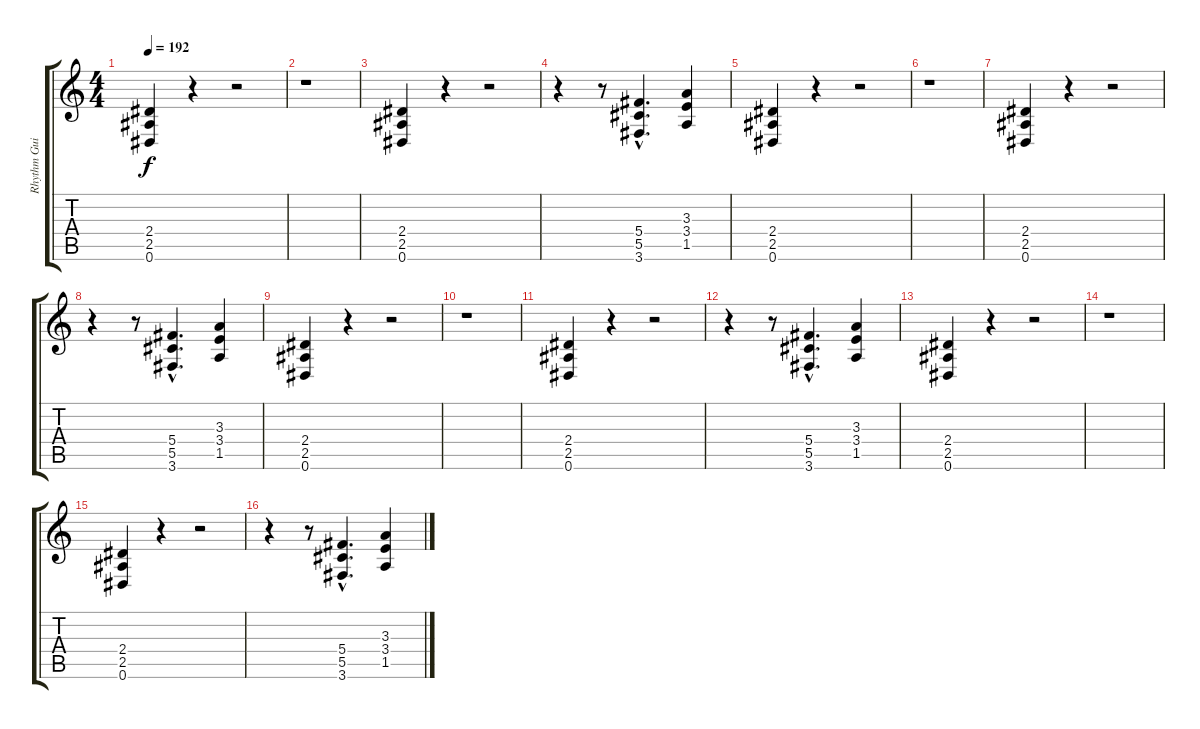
\track ("Rhythm Guitar" "Rhythm Gui") {instrument overdrivenguitar}
\staff {score tabs}
\tuning (Eb4 Bb3 Gb3 Db3 Ab2 Eb2) {hide}
\ts (4 4)
\tempo 192
\clef g2
\ks c
(2.4 2.5 0.6).4{dy f instrument overdrivenguitar} r.4 r.2 |
r.1 |
(2.4 2.5 0.6).4 r.4 r.2 |
r.4 r.8 (5.4{hac} 5.5{hac} 3.6{hac}).4{d} (3.3 3.4 1.5).4 |
(2.4 2.5 0.6).4 r.4 r.2 |
r.1 |
(2.4 2.5 0.6).4 r.4 r.2 |
r.4 r.8 (5.4{hac} 5.5{hac} 3.6{hac}).4{d} (3.3 3.4 1.5).4 |
(2.4 2.5 0.6).4 r.4 r.2 |
r.1 |
(2.4 2.5 0.6).4 r.4 r.2 |
r.4 r.8 (5.4{hac} 5.5{hac} 3.6{hac}).4{d} (3.3 3.4 1.5).4 |
(2.4 2.5 0.6).4 r.4 r.2 |
r.1 |
(2.4 2.5 0.6).4 r.4 r.2 |
r.4 r.8 (5.4{hac} 5.5{hac} 3.6{hac}).4{d} (3.3 3.4 1.5).4
